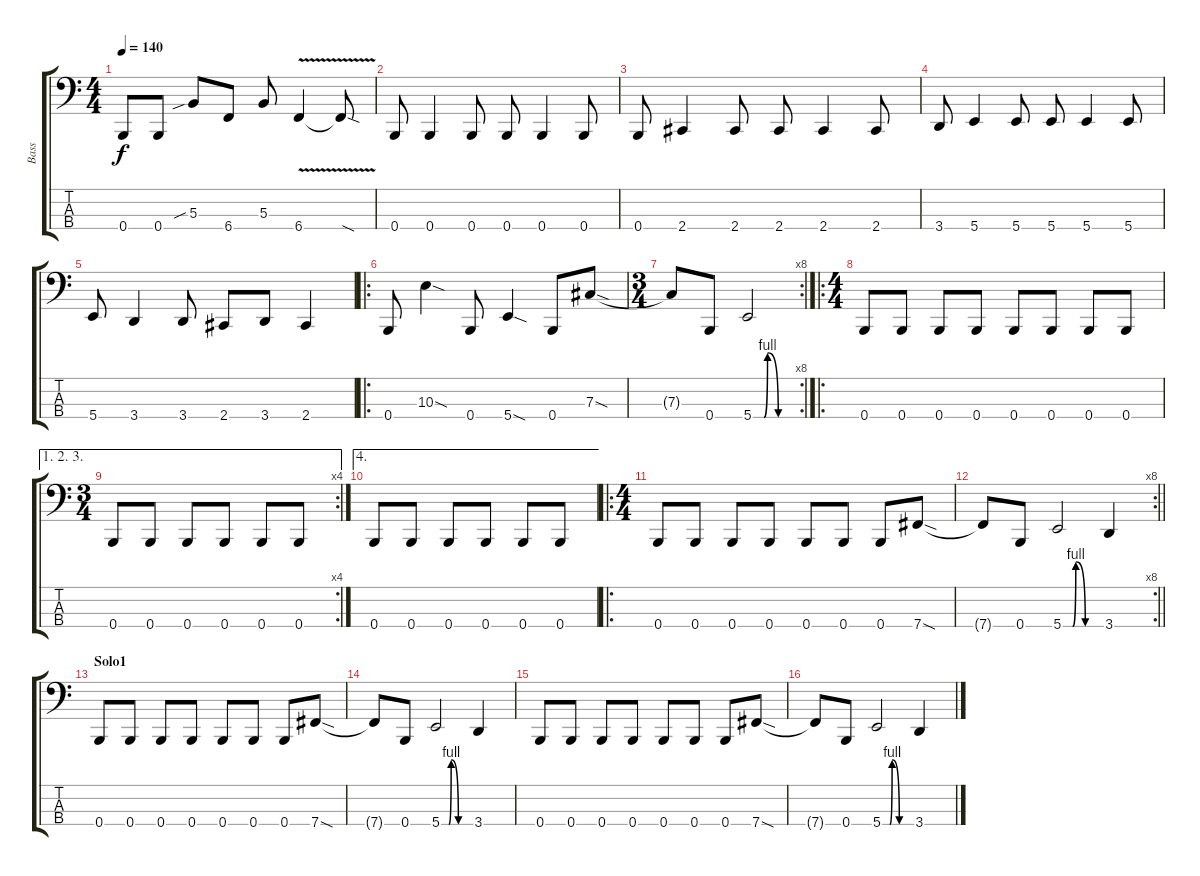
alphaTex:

\track ("Bass" "Bass") {instrument electricbasspick}
\staff {score tabs}
\tuning (E2 B1 Gb1 B0) {hide}
\ts (4 4)
\tempo 140
\clef f4
\ks c
0.4.8{dy f} 0.4.8 5.3{sib}.8 6.4.8 5.3.8 6.4{v}.4 6.4{sod t}.8 |
0.4.8 0.4.4 0.4.8 0.4.8 0.4.4 0.4.8 |
0.4.8 2.4.4 2.4.8 2.4.8 2.4.4 2.4.8 |
3.4.8 5.4.4 5.4.8 5.4.8 5.4.4 5.4.8 |
5.4.8 3.4.4 3.4.8 2.4.8 3.4.8 2.4.4 |
\ro
0.4.8 10.3{sod}.4 0.4.8 5.4{sod}.4 0.4.8 7.3{sod}.8 |
\rc 8
\ts (3 4)
7.3{t}.8 0.4.8 5.4{be (custom 0 0 15 0 20 4 35 0 60 0)}.2 |
\ro
\ts (4 4)
0.4.8 0.4.8 0.4.8 0.4.8 0.4.8 0.4.8 0.4.8 0.4.8 |
\ae (1 2 3)
\rc 4
\ts (3 4)
0.4.8 0.4.8 0.4.8 0.4.8 0.4.8 0.4.8 |
\ae 4
0.4.8 0.4.8 0.4.8 0.4.8 0.4.8 0.4.8 |
\ro
\ts (4 4)
0.4.8 0.4.8 0.4.8 0.4.8 0.4.8 0.4.8 0.4.8 7.4{sod}.8 |
\rc 8
\barLineRight lightlight
7.4{t}.8 0.4.8 5.4{be (custom 0 0 15 0 20 4 35 0 60 0)}.2 3.4.4 |
\section ("" "Solo1")
0.4.8 0.4.8 0.4.8 0.4.8 0.4.8 0.4.8 0.4.8 7.4{sod}.8 |
7.4{t}.8 0.4.8 5.4{be (custom 0 0 15 0 20 4 35 0 60 0)}.2 3.4.4 |
0.4.8 0.4.8 0.4.8 0.4.8 0.4.8 0.4.8 0.4.8 7.4{sod}.8 |
7.4{t}.8 0.4.8 5.4{be (custom 0 0 15 0 20 4 35 0 60 0)}.2 3.4.4
